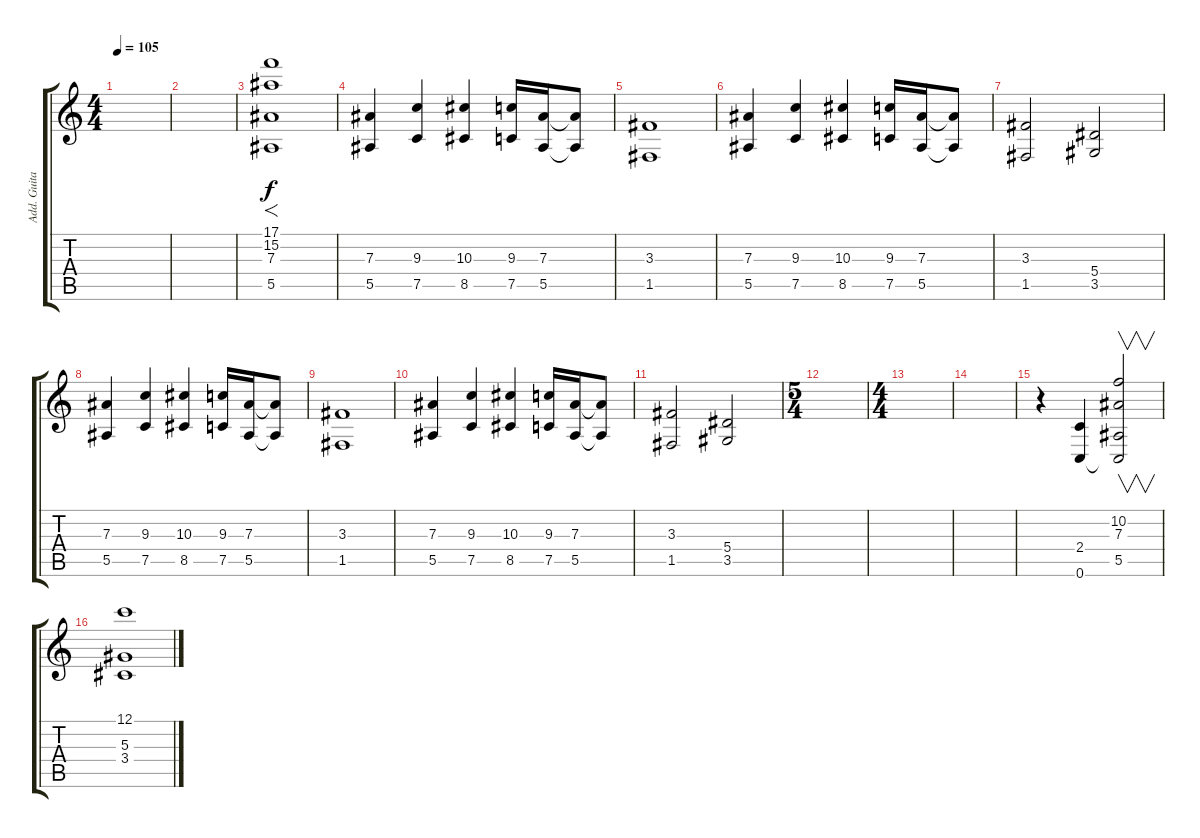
\track ("Add. Guitar" "Add. Guita") {instrument distortionguitar}
\staff {score tabs}
\tuning (C4 G3 Eb3 Bb2 F2 C2) {hide}
\ts (4 4)
\tempo 105
\clef g2
\ks c
|
|
(17.1 15.2 7.3 5.5).1{f} |
(7.3 5.5).4 (9.3 7.5).4 (10.3 8.5).4 (9.3 7.5).16 (7.3 5.5).16 (7.3{t} 5.5{t}).8 |
(3.3 1.5).1 |
(7.3 5.5).4 (9.3 7.5).4 (10.3 8.5).4 (9.3 7.5).16 (7.3 5.5).16 (7.3{t} 5.5{t}).8 |
(3.3 1.5).2 (5.4 3.5).2 |
(7.3 5.5).4 (9.3 7.5).4 (10.3 8.5).4 (9.3 7.5).16 (7.3 5.5).16 (7.3{t} 5.5{t}).8 |
(3.3 1.5).1 |
(7.3 5.5).4 (9.3 7.5).4 (10.3 8.5).4 (9.3 7.5).16 (7.3 5.5).16 (7.3{t} 5.5{t}).8 |
(3.3 1.5).2 (5.4 3.5).2 |
\ts (5 4)
|
\ts (4 4)
|
|
r.4{instrument synthstrings1} (2.4 0.6).4 (10.2 7.3 5.5 0.6{t}).2{v} |
(12.1 5.3 3.4).1
